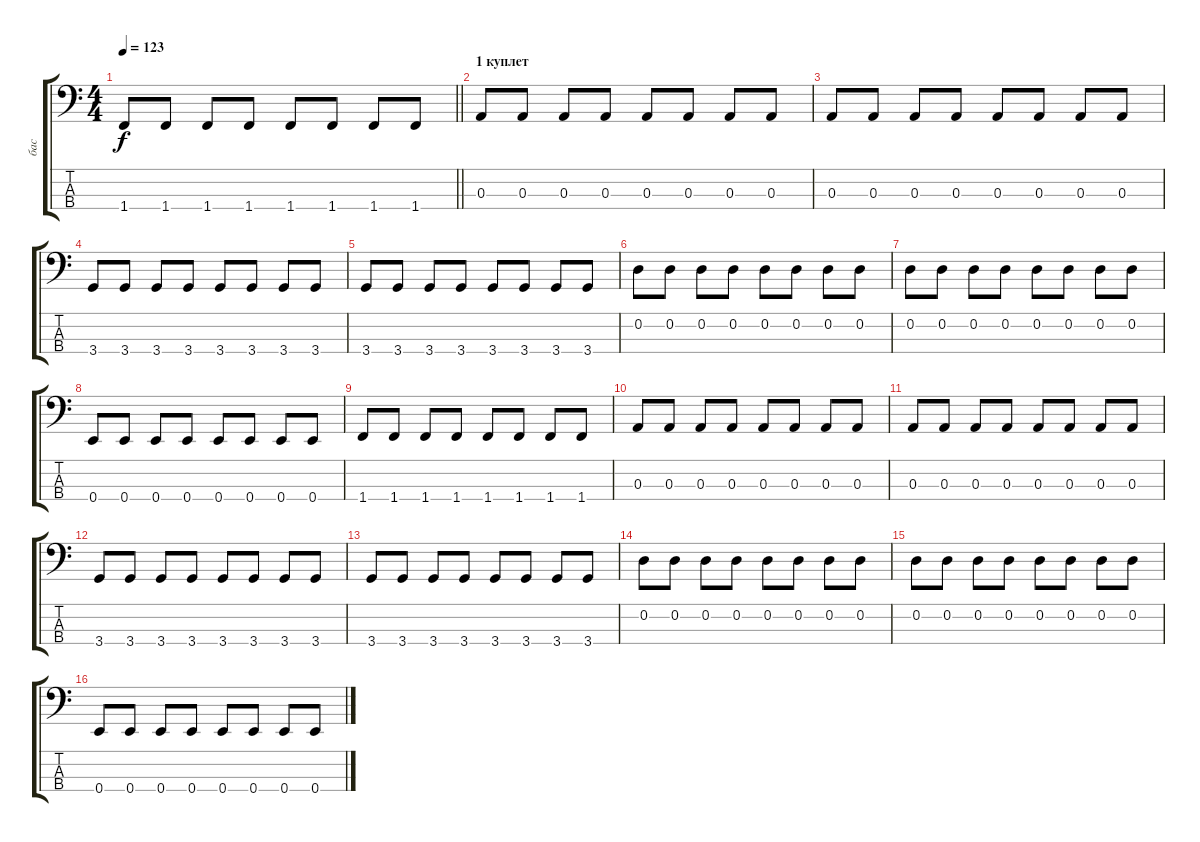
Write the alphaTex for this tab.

\track ("бас" "бас") {instrument electricbassfinger}
\staff {score tabs}
\tuning (G2 D2 A1 E1) {hide}
\ts (4 4)
\tempo 123
\clef f4
\barLineRight lightlight
\ks c
1.4.8{dy f} 1.4.8 1.4.8 1.4.8 1.4.8 1.4.8 1.4.8 1.4.8 |
\section ("" "1 куплет")
0.3.8 0.3.8 0.3.8 0.3.8 0.3.8 0.3.8 0.3.8 0.3.8 |
0.3.8 0.3.8 0.3.8 0.3.8 0.3.8 0.3.8 0.3.8 0.3.8 |
3.4.8 3.4.8 3.4.8 3.4.8 3.4.8 3.4.8 3.4.8 3.4.8 |
3.4.8 3.4.8 3.4.8 3.4.8 3.4.8 3.4.8 3.4.8 3.4.8 |
0.2.8 0.2.8 0.2.8 0.2.8 0.2.8 0.2.8 0.2.8 0.2.8 |
0.2.8 0.2.8 0.2.8 0.2.8 0.2.8 0.2.8 0.2.8 0.2.8 |
0.4.8 0.4.8 0.4.8 0.4.8 0.4.8 0.4.8 0.4.8 0.4.8 |
1.4.8 1.4.8 1.4.8 1.4.8 1.4.8 1.4.8 1.4.8 1.4.8 |
0.3.8 0.3.8 0.3.8 0.3.8 0.3.8 0.3.8 0.3.8 0.3.8 |
0.3.8 0.3.8 0.3.8 0.3.8 0.3.8 0.3.8 0.3.8 0.3.8 |
3.4.8 3.4.8 3.4.8 3.4.8 3.4.8 3.4.8 3.4.8 3.4.8 |
3.4.8 3.4.8 3.4.8 3.4.8 3.4.8 3.4.8 3.4.8 3.4.8 |
0.2.8 0.2.8 0.2.8 0.2.8 0.2.8 0.2.8 0.2.8 0.2.8 |
0.2.8 0.2.8 0.2.8 0.2.8 0.2.8 0.2.8 0.2.8 0.2.8 |
0.4.8 0.4.8 0.4.8 0.4.8 0.4.8 0.4.8 0.4.8 0.4.8
